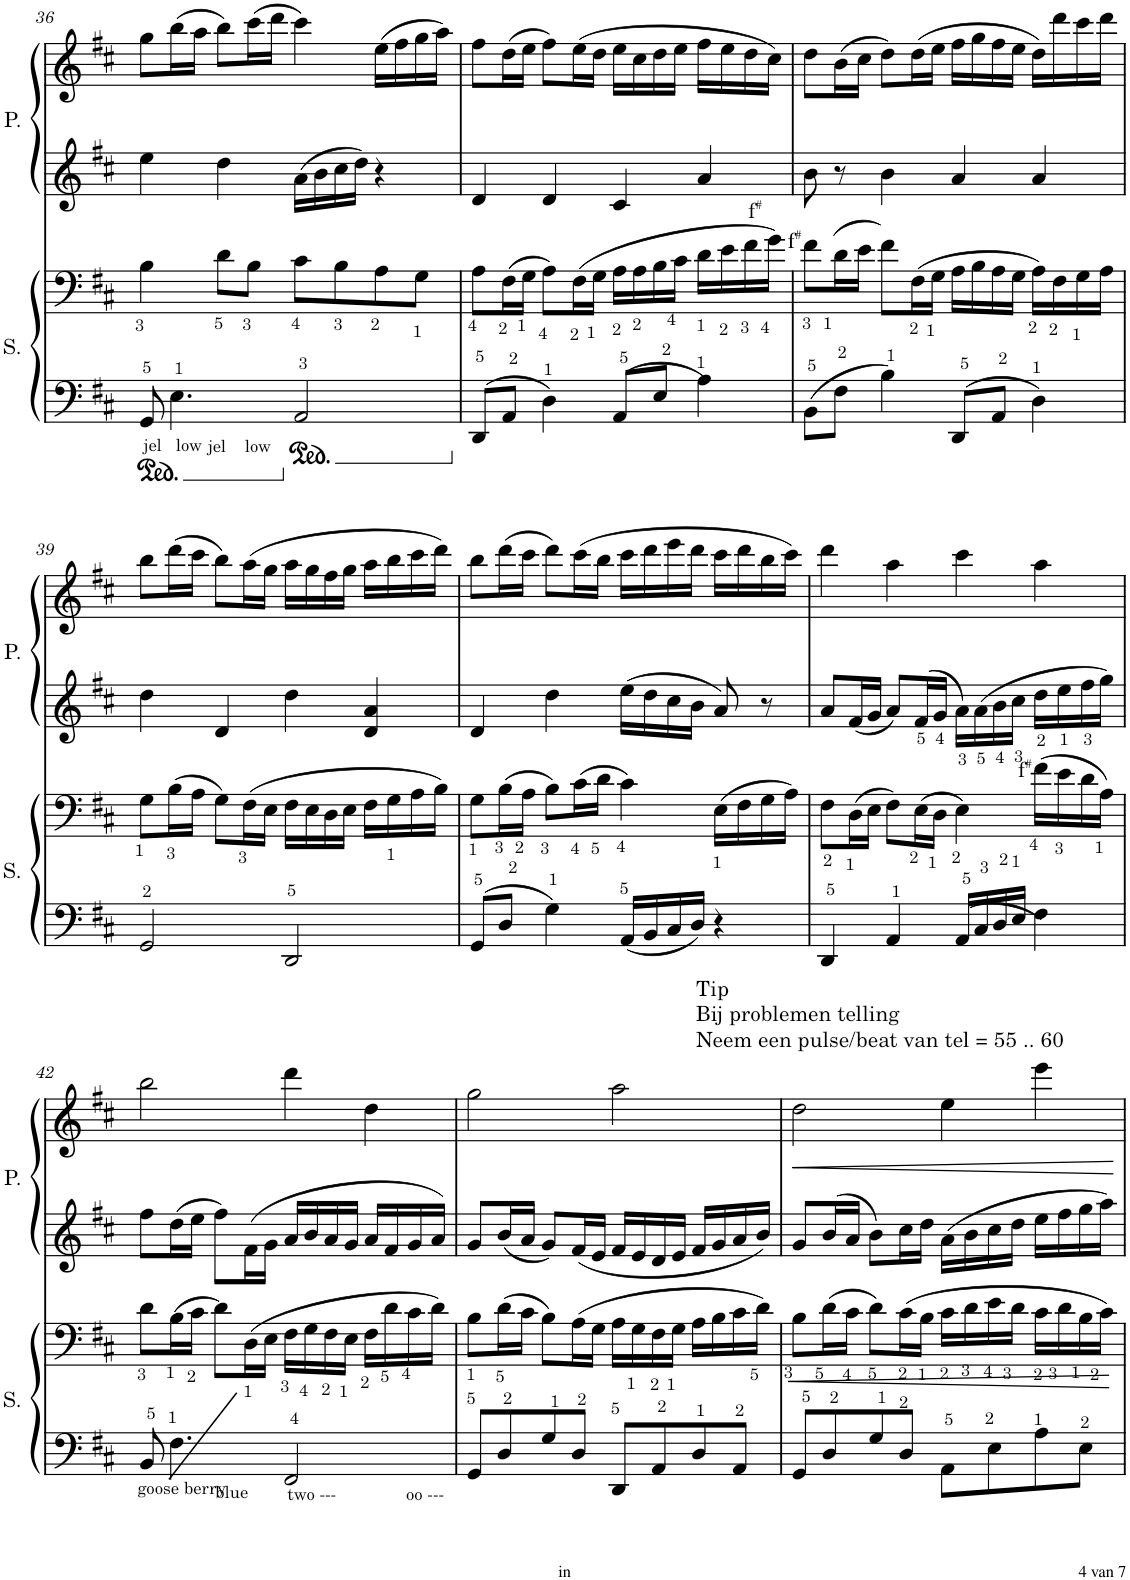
**kern	**kern	**dynam	**kern	**kern	**dynam
*part2	*part2	*part2	*part1	*part1	*part1
*staff4	*staff3	*staff3/4	*staff2	*staff1	*staff1/2
*I"Secondo	*	*	*I"Primo	*	*
*I'S.	*	*	*I'P.	*	*
!!LO:PB:g=z
*clefF4	*clefF4	*	*clefG2	*clefG2	*
*k[f#c#]	*k[f#c#]	*	*k[f#c#]	*k[f#c#]	*
*M4/4	*M4/4	*	*M4/4	*M4/4	*
=36	=36	=36	=36	=36	=36
!LO:TX:b:t=jel   low	!	!	!	!	!
8GG/	4B\	.	4ee\	8gg\L	.
4.E\	.	.	.	(16bb\L	.
.	.	.	.	16aa\JJ	.
!	!LO:TX:b:t=jel    low	!	!	!	!
.	8d\L	.	4dd\	8bb\L)	.
.	8B\J	.	.	(16ccc#\L	.
.	.	.	.	16ddd\JJ	.
2AA/	8c#\L	.	16a\LL	4ccc#\)	.
.	.	.	16b\	.	.
.	8B\	.	16cc#\	.	.
.	.	.	16dd\JJ	.	.
.	8A\	.	4r	(16ee\LL	.
.	.	.	.	16ff#\	.
.	8G\J	.	.	16gg\	.
.	.	.	.	16aa\JJ)	.
=37	=37	=37	=37	=37	=37
8DD/L	8A\L	.	4d/	8ff#\L	.
8AA/J	(16F#\L	.	.	(16dd\L	.
.	16G\JJ	.	.	16ee\JJ	.
4D\	8A\L)	.	4d/	8ff#\L)	.
.	(16F#\L	.	.	(16ee\L	.
.	16G\JJ	.	.	16dd\JJ	.
8AA/L	16A\LL	.	4c#/	16ee\LL	.
.	16A\	.	.	16cc#\	.
8E/J	16B\	.	.	16dd\	.
.	16c#\JJ	.	.	16ee\JJ	.
4A\	16d\LL	.	4a/	16ff#\LL	.
.	16e\	.	.	16ee\	.
!	!LO:TX:a:t=f	!	!	!	!
!	!LO:TX:a:t=#	!	!	!	!
.	16f#\	.	.	16dd\	.
.	16g\JJ)	.	.	16cc#\JJ)	.
=38	=38	=38	=38	=38	=38
!	!LO:TX:a:t=f	!	!	!	!
!	!LO:TX:a:t=#	!	!	!	!
8BB\L	8f#\L	.	8b\	8dd\L	.
8F#\J	(16d\L	.	8r	(16b\L	.
.	16e\JJ	.	.	16cc#\JJ	.
4B\	8f#\L)	.	4b\	8dd\L)	.
.	(16F#\L	.	.	(16dd\L	.
.	16G\JJ	.	.	16ee\JJ	.
8DD/L	16A\LL	.	4a/	16ff#\LL	.
.	16B\	.	.	16gg\	.
8AA/J	16A\	.	.	16ff#\	.
.	16G\JJ	.	.	16ee\JJ	.
4D\	16A\LL)	.	4a/	16dd\LL)	.
.	16F#\	.	.	16ddd\	.
.	16G\	.	.	16ccc#\	.
.	16A\JJ	.	.	16ddd\JJ	.
!!LO:LB:g=z
=39	=39	=39	=39	=39	=39
2GG/	8G\L	.	4dd\	8bb\L	.
.	(16B\L	.	.	(16ddd\L	.
.	16A\JJ	.	.	16ccc#\JJ	.
.	8G\L)	.	4d/	8bb\L)	.
.	(16F#\L	.	.	(16aa\L	.
.	16E\JJ	.	.	16gg\JJ	.
2DD/	16F#\LL	.	4dd\	16aa\LL	.
.	16E\	.	.	16gg\	.
.	16D\	.	.	16ff#\	.
.	16E\JJ	.	.	16gg\JJ	.
.	16F#\LL	.	4d/ 4a/	16aa\LL	.
.	16G\	.	.	16bb\	.
.	16A\	.	.	16ccc#\	.
.	16B\JJ)	.	.	16ddd\JJ)	.
=40	=40	=40	=40	=40	=40
8GG/L	8G\L	.	4d/	8bb\L	.
8D/J	(16B\L	.	.	(16ddd\L	.
.	16A\JJ	.	.	16ccc#\JJ	.
4G\	8B\L)	.	4dd\	8ddd\L)	.
.	(16c#\L	.	.	(16ccc#\L	.
.	16d\JJ	.	.	16bb\JJ	.
16AA/LL	4c#\)	.	16ee\LL	16ccc#\LL	.
16BB/	.	.	16dd\	16ddd\	.
16C#/	.	.	16cc#\	16eee\	.
16D/JJ	.	.	16b\JJ	16ddd\JJ	.
4r	(16E\LL	.	8a/	16ccc#\LL	.
.	16F#\	.	.	16ddd\	.
.	16G\	.	8r	16bb\	.
.	16A\JJ)	.	.	16ccc#\JJ)	.
=41	=41	=41	=41	=41	=41
4DD/	8F#<\L	.	8a/L	4ddd\	.
.	(16D\L	.	16f#/L	.	.
.	16E\JJ	.	16g/JJ	.	.
4AA/	8F#\L)	.	8a/L	4aa\	.
.	(16E\L	.	16f#/L	.	.
.	16D\JJ	.	16g/JJ	.	.
16AA/LL	4E\)	.	16a\LL	4ccc#\	.
16C#/	.	.	16a\	.	.
16D/	.	.	16b\	.	.
16E/JJ	.	.	16cc#\JJ	.	.
!	!LO:TX:a:t=f	!	!	!	!
!	!LO:TX:a:t=#	!	!	!	!
4F#\	(16f#\LL	.	16dd\LL	4aa\	.
.	16e\	.	16ee\	.	.
.	16d\	.	16ff#\	.	.
.	16A\JJ)	.	16gg\JJ	.	.
!!LO:LB:g=z
=42	=42	=42	=42	=42	=42
!LO:TX:b:t=goose berry	!	!	!	!	!
8BB/	8d\L	.	8ff#\L	2bb\	.
4.F#\	(16B\L	.	16dd\L	.	.
.	16c#\JJ	.	16ee\JJ	.	.
!	!LO:TX:b:t=blue	!	!	!	!
.	8d\L)	.	8ff#\L	.	.
.	(16D\L	.	16f#\L	.	.
.	16E\JJ	.	16g\JJ	.	.
!LO:TX:b:t=two ---               oo ---	!	!	!	!	!
2FF#/	16F#\LL	.	16a/LL	4ddd\	.
.	16G\	.	16b/	.	.
.	16F#\	.	16a/	.	.
.	16E\JJ	.	16g/JJ	.	.
.	16F#\LL	.	16a/LL	4dd\	.
.	16d\	.	16f#/	.	.
.	16c#\	.	16g/	.	.
.	16d\JJ)	.	16a/JJ	.	.
=43	=43	=43	=43	=43	=43
8GG/L	8B\L	.	8g/L	2gg\	.
8D/	(16d\L	.	16b/L	.	.
.	16c#\JJ	.	16a/JJ	.	.
8G/	8B\L)	.	8g/L	.	.
8D/J	(16A\L	.	16f#/L	.	.
.	16G\JJ	.	16e/JJ	.	.
8DD/L	16A\LL	.	16f#/LL	2aa\	.
.	16G\	.	16e/	.	.
8AA/	16F#\	.	16d/	.	.
.	16G\JJ	.	16e/JJ	.	.
8D/	16A\LL	.	16f#/LL	.	.
.	16B\	.	16g/	.	.
8AA/J	16c#\	.	16a/	.	.
.	16d\JJ)	.	16b/JJ	.	.
=44	=44	=44	=44	=44	=44
!	!	!	!	!LO:TX:a:t=Tip	!
!	!	!	!	!LO:TX:a:t=Bij problemen telling	!
!	!	!	!	!LO:TX:a:t=Neem een pulse/beat van tel = 55 .. 60	!
!	!	!LO:HP:b	!	!	!LO:HP:b
8GG/L	8B\L	<	8g/L	2dd\	<
8D/	(16d\L	.	16b/L	.	.
.	16c#\JJ	.	16a/JJ	.	.
8G/	8d\L)	.	8b\L	.	.
8D/J	(16c#\L	.	16cc#\L	.	.
.	16B\JJ	.	16dd\JJ	.	.
8AA\L	16c#\LL	.	16a\LL	4ee\	.
.	16d\	.	16b\	.	.
8E\	16e\	.	16cc#\	.	.
.	16d\JJ	.	16dd\JJ	.	.
8A\	16c#\LL	.	16ee\LL	4eee\	.
.	16d\	.	16ff#\	.	.
8E\J	16B\	.	16gg\	.	.
.	16c#\JJ)	.	16aa\JJ	.	.
.	.	[	.	.	[
=	=	=	=	=	=
*-	*-	*-	*-	*-	*-
